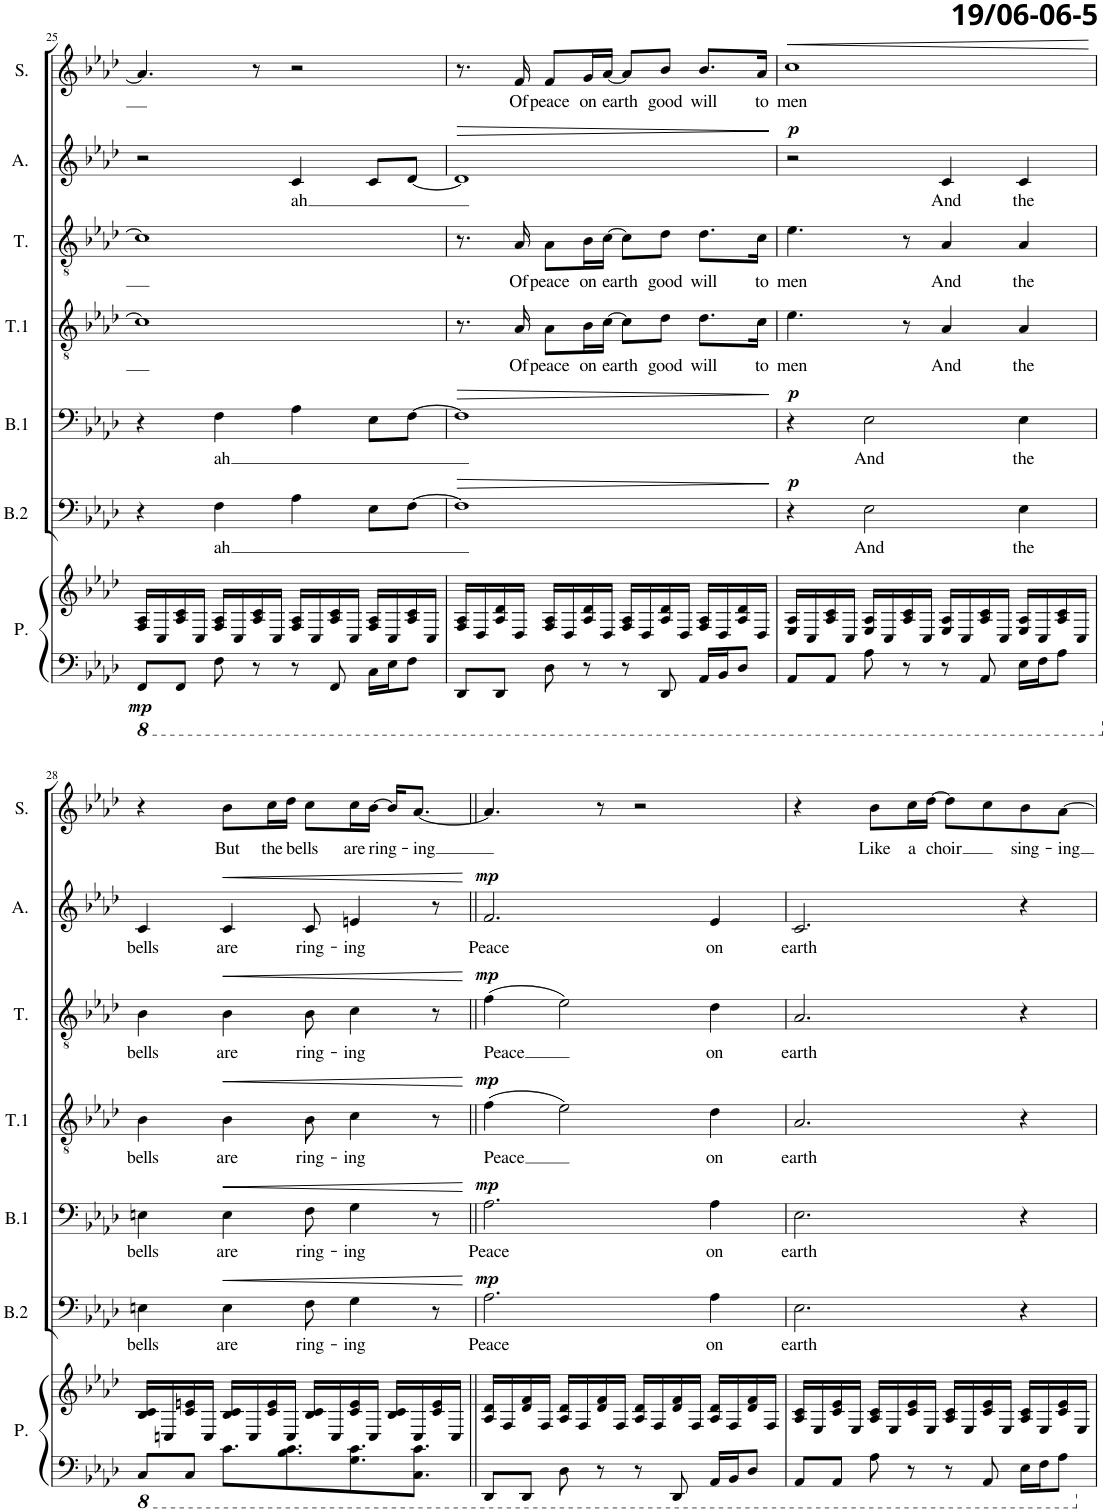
**kern	**kern	**dynam	**kern	**text	**dynam	**kern	**text	**dynam	**kern	**text	**dynam	**kern	**text	**dynam	**kern	**text	**dynam	**kern	**text	**dynam
*part7	*part7	*part7	*part6	*part6	*part6	*part5	*part5	*part5	*part4	*part4	*part4	*part3	*part3	*part3	*part2	*part2	*part2	*part1	*part1	*part1
*staff8	*staff7	*staff7/8	*staff6	*staff6	*staff6	*staff5	*staff5	*staff5	*staff4	*staff4	*staff4	*staff3	*staff3	*staff3	*staff2	*staff2	*staff2	*staff1	*staff1	*staff1
*I"Piano	*	*	*I"Bas 2	*	*	*I"Bas 1	*	*	*I"Tenor 1	*	*	*I"Tenor	*	*	*I"Alt	*	*	*I"Sopraan	*	*
*I'P.	*	*	*I'B.2	*	*	*I'B.1	*	*	*I'T.1	*	*	*I'T.	*	*	*I'A.	*	*	*I'S.	*	*
!!LO:PB:g=z
*clefF4	*clefG2	*	*clefF4	*	*	*clefF4	*	*	*clefGv2	*	*	*clefGv2	*	*	*clefG2	*	*	*clefG2	*	*
*k[b-e-a-d-]	*k[b-e-a-d-]	*	*k[b-e-a-d-]	*	*	*k[b-e-a-d-]	*	*	*k[b-e-a-d-]	*	*	*k[b-e-a-d-]	*	*	*k[b-e-a-d-]	*	*	*k[b-e-a-d-]	*	*
*M4/4	*M4/4	*	*M4/4	*	*	*M4/4	*	*	*M4/4	*	*	*M4/4	*	*	*M4/4	*	*	*M4/4	*	*
*8ba	*	*	*	*	*	*	*	*	*	*	*	*	*	*	*	*	*	*	*	*
=25	=25	=25	=25	=25	=25	=25	=25	=25	=25	=25	=25	=25	=25	=25	=25	=25	=25	=25	=25	=25
!	!	!LO:DY:b=2	!	!	!	!	!	!	!	!	!	!	!	!	!	!	!	!	!	!
8FFF/L	16F/ 16A-/LL	mp	4r	.	.	4r	.	.	1c]	.	.	1c]	.	.	2r	.	.	4.a-/]	.	.
.	16C/	.	.	.	.	.	.	.	.	.	.	.	.	.	.	.	.	.	.	.
8FFF/J	16A-/ 16c/	.	.	.	.	.	.	.	.	.	.	.	.	.	.	.	.	.	.	.
.	16C/JJ	.	.	.	.	.	.	.	.	.	.	.	.	.	.	.	.	.	.	.
!	!	!	!	!LO:LY:b	!	!	!LO:LY:b	!	!	!	!	!	!	!	!	!	!	!	!	!
8FF\	16F/ 16A-/LL	.	4F\	ah	.	4F\	ah	.	.	.	.	.	.	.	.	.	.	.	.	.
.	16C/	.	.	.	.	.	.	.	.	.	.	.	.	.	.	.	.	.	.	.
8r	16A-/ 16c/	.	.	.	.	.	.	.	.	.	.	.	.	.	.	.	.	8r	.	.
.	16C/JJ	.	.	.	.	.	.	.	.	.	.	.	.	.	.	.	.	.	.	.
!	!	!	!	!	!	!	!	!	!	!	!	!	!	!	!	!LO:LY:b	!	!	!	!
8r	16F/ 16A-/LL	.	4A-\	.	.	4A-\	.	.	.	.	.	.	.	.	4c/	ah	.	2r	.	.
.	16C/	.	.	.	.	.	.	.	.	.	.	.	.	.	.	.	.	.	.	.
8FFF/	16A-/ 16c/	.	.	.	.	.	.	.	.	.	.	.	.	.	.	.	.	.	.	.
.	16C/JJ	.	.	.	.	.	.	.	.	.	.	.	.	.	.	.	.	.	.	.
16CC\LL	16F/ 16A-/LL	.	8E-\L	.	.	8E-\L	.	.	.	.	.	.	.	.	8c/L	.	.	.	.	.
16EE-\J	16C/	.	.	.	.	.	.	.	.	.	.	.	.	.	.	.	.	.	.	.
8FF\J	16A-/ 16c/	.	[8F\J	.	.	[8F\J	.	.	.	.	.	.	.	.	[8d-/J	.	.	.	.	.
.	16C/JJ	.	.	.	.	.	.	.	.	.	.	.	.	.	.	.	.	.	.	.
=26	=26	=26	=26	=26	=26	=26	=26	=26	=26	=26	=26	=26	=26	=26	=26	=26	=26	=26	=26	=26
*X8ba	*	*	*	*	*	*	*	*	*	*	*	*	*	*	*	*	*	*	*	*
!	!	!	!	!	!LO:HP:b	!	!	!LO:HP:b	!	!	!	!	!	!	!	!	!LO:HP:b	!	!	!
8DD-/L	16F/ 16A-/LL	.	1F]	.	>	1F]	.	>	8.r	.	.	8.r	.	.	1d-]	.	>	8.r	.	.
.	16D-/	.	.	.	.	.	.	.	.	.	.	.	.	.	.	.	.	.	.	.
8DD-/J	16A-/ 16d-/	.	.	.	.	.	.	.	.	.	.	.	.	.	.	.	.	.	.	.
!	!	!	!	!	!	!	!	!	!	!LO:LY:b	!	!	!LO:LY:b	!	!	!	!	!	!LO:LY:b	!
.	16D-/JJ	.	.	.	.	.	.	.	16A-/	Of	.	16A-/	Of	.	.	.	.	16f/	Of	.
!	!	!	!	!	!	!	!	!	!	!LO:LY:b	!	!	!LO:LY:b	!	!	!	!	!	!LO:LY:b	!
8D-\	16F/ 16A-/LL	.	.	.	.	.	.	.	8A-\L	peace	.	8A-\L	peace	.	.	.	.	8f/L	peace	.
.	16D-/	.	.	.	.	.	.	.	.	.	.	.	.	.	.	.	.	.	.	.
!	!	!	!	!	!	!	!	!	!	!LO:LY:b	!	!	!LO:LY:b	!	!	!	!	!	!LO:LY:b	!
8r	16A-/ 16d-/	.	.	.	.	.	.	.	16B-\L	on	.	16B-\L	on	.	.	.	.	16g/L	on	.
!	!	!	!	!	!	!	!	!	!	!LO:LY:b	!	!	!LO:LY:b	!	!	!	!	!	!LO:LY:b	!
.	16D-/JJ	.	.	.	.	.	.	.	[16c\JJ	earth	.	[16c\JJ	earth	.	.	.	.	[16a-/JJ	earth	.
8r	16F/ 16A-/LL	.	.	.	.	.	.	.	8c\L]	.	.	8c\L]	.	.	.	.	.	8a-/L]	.	.
.	16D-/	.	.	.	.	.	.	.	.	.	.	.	.	.	.	.	.	.	.	.
!	!	!	!	!	!	!	!	!	!	!LO:LY:b	!	!	!LO:LY:b	!	!	!	!	!	!LO:LY:b	!
8DD-/	16A-/ 16d-/	.	.	.	.	.	.	.	8d-\J	good	.	8d-\J	good	.	.	.	.	8b-/J	good	.
.	16D-/JJ	.	.	.	.	.	.	.	.	.	.	.	.	.	.	.	.	.	.	.
!	!	!	!	!	!	!	!	!	!	!LO:LY:b	!	!	!LO:LY:b	!	!	!	!	!	!LO:LY:b	!
16AA-/LL	16F/ 16A-/LL	.	.	.	.	.	.	.	8.d-\L	will	.	8.d-\L	will	.	.	.	.	8.b-/L	will	.
16BB-/J	16D-/	.	.	.	.	.	.	.	.	.	.	.	.	.	.	.	.	.	.	.
8D-/J	16A-/ 16d-/	.	.	.	.	.	.	.	.	.	.	.	.	.	.	.	.	.	.	.
!	!	!	!	!	!	!	!	!	!	!LO:LY:b	!	!	!LO:LY:b	!	!	!	!	!	!LO:LY:b	!
.	16D-/JJ	.	.	.	.	.	.	.	16c\Jk	to	.	16c\Jk	to	.	.	.	.	16a-/Jk	to	.
.	.	.	.	.	]	.	.	]	.	.	.	.	.	.	.	.	]	.	.	.
=27	=27	=27	=27	=27	=27	=27	=27	=27	=27	=27	=27	=27	=27	=27	=27	=27	=27	=27	=27	=27
!	!	!	!	!	!LO:DY:a	!	!	!LO:DY:a	!	!LO:LY:b	!	!	!LO:LY:b	!	!	!	!LO:DY:a	!	!LO:LY:b	!LO:HP:b
8AA-/L	16E-/ 16A-/LL	.	4r	.	p	4r	.	p	4.e-\	men	.	4.e-\	men	.	2r	.	p	1cc	men	<
.	16C/	.	.	.	.	.	.	.	.	.	.	.	.	.	.	.	.	.	.	.
8AA-/J	16A-/ 16c/	.	.	.	.	.	.	.	.	.	.	.	.	.	.	.	.	.	.	.
.	16C/JJ	.	.	.	.	.	.	.	.	.	.	.	.	.	.	.	.	.	.	.
!	!	!	!	!LO:LY:b	!	!	!LO:LY:b	!	!	!	!	!	!	!	!	!	!	!	!	!
8A-\	16E-/ 16A-/LL	.	2E-\	And	.	2E-\	And	.	.	.	.	.	.	.	.	.	.	.	.	.
.	16C/	.	.	.	.	.	.	.	.	.	.	.	.	.	.	.	.	.	.	.
8r	16A-/ 16c/	.	.	.	.	.	.	.	8r	.	.	8r	.	.	.	.	.	.	.	.
.	16C/JJ	.	.	.	.	.	.	.	.	.	.	.	.	.	.	.	.	.	.	.
!	!	!	!	!	!	!	!	!	!	!LO:LY:b	!	!	!LO:LY:b	!	!	!LO:LY:b	!	!	!	!
8r	16E-/ 16A-/LL	.	.	.	.	.	.	.	4A-/	And	.	4A-/	And	.	4c/	And	.	.	.	.
.	16C/	.	.	.	.	.	.	.	.	.	.	.	.	.	.	.	.	.	.	.
8AA-/	16A-/ 16c/	.	.	.	.	.	.	.	.	.	.	.	.	.	.	.	.	.	.	.
.	16C/JJ	.	.	.	.	.	.	.	.	.	.	.	.	.	.	.	.	.	.	.
!	!	!	!	!LO:LY:b	!	!	!LO:LY:b	!	!	!LO:LY:b	!	!	!LO:LY:b	!	!	!LO:LY:b	!	!	!	!
16E-\LL	16E-/ 16A-/LL	.	4E-\	the	.	4E-\	the	.	4A-/	the	.	4A-/	the	.	4c/	the	.	.	.	.
16F\J	16C/	.	.	.	.	.	.	.	.	.	.	.	.	.	.	.	.	.	.	.
8A-\J	16A-/ 16c/	.	.	.	.	.	.	.	.	.	.	.	.	.	.	.	.	.	.	.
.	16C/JJ	.	.	.	.	.	.	.	.	.	.	.	.	.	.	.	.	.	.	.
.	.	.	.	.	.	.	.	.	.	.	.	.	.	.	.	.	.	.	.	[
!!LO:LB:g=z
=28	=28	=28	=28	=28	=28	=28	=28	=28	=28	=28	=28	=28	=28	=28	=28	=28	=28	=28	=28	=28
*8ba	*	*	*	*	*	*	*	*	*	*	*	*	*	*	*	*	*	*	*	*
!	!	!	!	!LO:LY:b	!	!	!LO:LY:b	!	!	!LO:LY:b	!	!	!LO:LY:b	!	!	!LO:LY:b	!	!	!	!
8CC/L	16B-/ 16c/LL	.	4En\	bells	.	4En\	bells	.	4B-\	bells	.	4B-\	bells	.	4c/	bells	.	4r	.	.
.	16Cn/	.	.	.	.	.	.	.	.	.	.	.	.	.	.	.	.	.	.	.
8CC/J	16c/ 16en/	.	.	.	.	.	.	.	.	.	.	.	.	.	.	.	.	.	.	.
.	16C/JJ	.	.	.	.	.	.	.	.	.	.	.	.	.	.	.	.	.	.	.
!	!	!	!	!LO:LY:b	!LO:HP:b	!	!LO:LY:b	!LO:HP:b	!	!LO:LY:b	!LO:HP:b	!	!LO:LY:b	!LO:HP:b	!	!LO:LY:b	!LO:HP:b	!	!LO:LY:b	!
8.C\L	16B-/ 16c/LL	.	4E\	are	<	4E\	are	<	4B-\	are	<	4B-\	are	<	4c/	are	<	8b-\L	But	.
.	16C/	.	.	.	.	.	.	.	.	.	.	.	.	.	.	.	.	.	.	.
!	!	!	!	!	!	!	!	!	!	!	!	!	!	!	!	!	!	!	!LO:LY:b	!
.	16c/ 16e/	.	.	.	.	.	.	.	.	.	.	.	.	.	.	.	.	16cc\L	the	.
!	!	!	!	!	!	!	!	!	!	!	!	!	!	!	!	!	!	!	!LO:LY:b	!
8.BB-\ 8.C\	16C/JJ	.	.	.	.	.	.	.	.	.	.	.	.	.	.	.	.	16dd-\JJ	bells	.
!	!	!	!	!LO:LY:b	!	!	!LO:LY:b	!	!	!LO:LY:b	!	!	!LO:LY:b	!	!	!LO:LY:b	!	!	!	!
.	16B-/ 16c/LL	.	8F\	ring-	.	8F\	ring-	.	8B-\	ring-	.	8B-\	ring-	.	8c/	ring-	.	8cc\L	.	.
.	16C/	.	.	.	.	.	.	.	.	.	.	.	.	.	.	.	.	.	.	.
!	!	!	!	!LO:LY:b	!	!	!LO:LY:b	!	!	!LO:LY:b	!	!	!LO:LY:b	!	!	!LO:LY:b	!	!	!LO:LY:b	!
8.GG\ 8.C\	16c/ 16e/	.	4G\	-ing	.	4G\	-ing	.	4c\	-ing	.	4c\	-ing	.	4en/	-ing	.	16cc\L	are	.
!	!	!	!	!	!	!	!	!	!	!	!	!	!	!	!	!	!	!	!LO:LY:b	!
.	16C/JJ	.	.	.	.	.	.	.	.	.	.	.	.	.	.	.	.	[16b-\JJ	ring-	.
.	16B-/ 16c/LL	.	.	.	.	.	.	.	.	.	.	.	.	.	.	.	.	16b-/KL]	.	.
!	!	!	!	!	!	!	!	!	!	!	!	!	!	!	!	!	!	!	!LO:LY:b	!
8.CC\ 8.C\J	16C/	.	.	.	.	.	.	.	.	.	.	.	.	.	.	.	.	[8.a-/J	-ing	.
.	16c/ 16e/	.	8r	.	.	8r	.	.	8r	.	.	8r	.	.	8r	.	.	.	.	.
.	16C/JJ	.	.	.	.	.	.	.	.	.	.	.	.	.	.	.	.	.	.	.
.	.	.	.	.	[	.	.	[	.	.	[	.	.	[	.	.	[	.	.	.
=29||	=29||	=29||	=29||	=29||	=29||	=29||	=29||	=29||	=29||	=29||	=29||	=29||	=29||	=29||	=29||	=29||	=29||	=29||	=29||	=29||
*X8ba	*	*	*	*	*	*	*	*	*	*	*	*	*	*	*	*	*	*	*	*
!	!	!	!	!LO:LY:b	!LO:DY:a	!	!LO:LY:b	!LO:DY:a	!	!LO:LY:b	!LO:DY:a	!	!LO:LY:b	!LO:DY:a	!	!LO:LY:b	!LO:DY:a	!	!	!
8DD-/L	16A-/ 16d-/LL	.	2.A-\	Peace	mp	2.A-\	Peace	mp	(4f\	Peace	mp	(4f\	Peace	mp	2.f/	Peace	mp	4.a-/]	.	.
.	16F/	.	.	.	.	.	.	.	.	.	.	.	.	.	.	.	.	.	.	.
8DD-/J	16d-/ 16f/	.	.	.	.	.	.	.	.	.	.	.	.	.	.	.	.	.	.	.
.	16F/JJ	.	.	.	.	.	.	.	.	.	.	.	.	.	.	.	.	.	.	.
8D-\	16A-/ 16d-/LL	.	.	.	.	.	.	.	2e-\)	.	.	2e-\)	.	.	.	.	.	.	.	.
.	16F/	.	.	.	.	.	.	.	.	.	.	.	.	.	.	.	.	.	.	.
8r	16d-/ 16f/	.	.	.	.	.	.	.	.	.	.	.	.	.	.	.	.	8r	.	.
.	16F/JJ	.	.	.	.	.	.	.	.	.	.	.	.	.	.	.	.	.	.	.
8r	16A-/ 16d-/LL	.	.	.	.	.	.	.	.	.	.	.	.	.	.	.	.	2r	.	.
.	16F/	.	.	.	.	.	.	.	.	.	.	.	.	.	.	.	.	.	.	.
8DD-/	16d-/ 16f/	.	.	.	.	.	.	.	.	.	.	.	.	.	.	.	.	.	.	.
.	16F/JJ	.	.	.	.	.	.	.	.	.	.	.	.	.	.	.	.	.	.	.
!	!	!	!	!LO:LY:b	!	!	!LO:LY:b	!	!	!LO:LY:b	!	!	!LO:LY:b	!	!	!LO:LY:b	!	!	!	!
16AA-/LL	16A-/ 16d-/LL	.	4A-\	on	.	4A-\	on	.	4d-\	on	.	4d-\	on	.	4e-/	on	.	.	.	.
16BB-/J	16F/	.	.	.	.	.	.	.	.	.	.	.	.	.	.	.	.	.	.	.
8D-/J	16d-/ 16f/	.	.	.	.	.	.	.	.	.	.	.	.	.	.	.	.	.	.	.
.	16F/JJ	.	.	.	.	.	.	.	.	.	.	.	.	.	.	.	.	.	.	.
=30	=30	=30	=30	=30	=30	=30	=30	=30	=30	=30	=30	=30	=30	=30	=30	=30	=30	=30	=30	=30
!	!	!	!	!LO:LY:b	!	!	!LO:LY:b	!	!	!LO:LY:b	!	!	!LO:LY:b	!	!	!LO:LY:b	!	!	!	!
8AA-/L	16A-/ 16c/LL	.	2.E-\	earth	.	2.E-\	earth	.	2.A-/	earth	.	2.A-/	earth	.	2.c/	earth	.	4r	.	.
.	16E-/	.	.	.	.	.	.	.	.	.	.	.	.	.	.	.	.	.	.	.
8AA-/J	16c/ 16e-/	.	.	.	.	.	.	.	.	.	.	.	.	.	.	.	.	.	.	.
.	16E-/JJ	.	.	.	.	.	.	.	.	.	.	.	.	.	.	.	.	.	.	.
!	!	!	!	!	!	!	!	!	!	!	!	!	!	!	!	!	!	!	!LO:LY:b	!
8A-\	16A-/ 16c/LL	.	.	.	.	.	.	.	.	.	.	.	.	.	.	.	.	8b-\L	Like	.
.	16E-/	.	.	.	.	.	.	.	.	.	.	.	.	.	.	.	.	.	.	.
!	!	!	!	!	!	!	!	!	!	!	!	!	!	!	!	!	!	!	!LO:LY:b	!
8r	16c/ 16e-/	.	.	.	.	.	.	.	.	.	.	.	.	.	.	.	.	16cc\L	a	.
!	!	!	!	!	!	!	!	!	!	!	!	!	!	!	!	!	!	!	!LO:LY:b	!
.	16E-/JJ	.	.	.	.	.	.	.	.	.	.	.	.	.	.	.	.	[16dd-\JJ	choir	.
8r	16A-/ 16c/LL	.	.	.	.	.	.	.	.	.	.	.	.	.	.	.	.	8dd-\L]	.	.
.	16E-/	.	.	.	.	.	.	.	.	.	.	.	.	.	.	.	.	.	.	.
8AA-/	16c/ 16e-/	.	.	.	.	.	.	.	.	.	.	.	.	.	.	.	.	8cc\	.	.
.	16E-/JJ	.	.	.	.	.	.	.	.	.	.	.	.	.	.	.	.	.	.	.
!	!	!	!	!	!	!	!	!	!	!	!	!	!	!	!	!	!	!	!LO:LY:b	!
16E-\LL	16A-/ 16c/LL	.	4r	.	.	4r	.	.	4r	.	.	4r	.	.	4r	.	.	8b-\	sing-	.
16F\J	16E-/	.	.	.	.	.	.	.	.	.	.	.	.	.	.	.	.	.	.	.
!	!	!	!	!	!	!	!	!	!	!	!	!	!	!	!	!	!	!	!LO:LY:b	!
8A-\J	16c/ 16e-/	.	.	.	.	.	.	.	.	.	.	.	.	.	.	.	.	[8a-\J	-ing	.
.	16E-/JJ	.	.	.	.	.	.	.	.	.	.	.	.	.	.	.	.	.	.	.
=	=	=	=	=	=	=	=	=	=	=	=	=	=	=	=	=	=	=	=	=
*-	*-	*-	*-	*-	*-	*-	*-	*-	*-	*-	*-	*-	*-	*-	*-	*-	*-	*-	*-	*-
